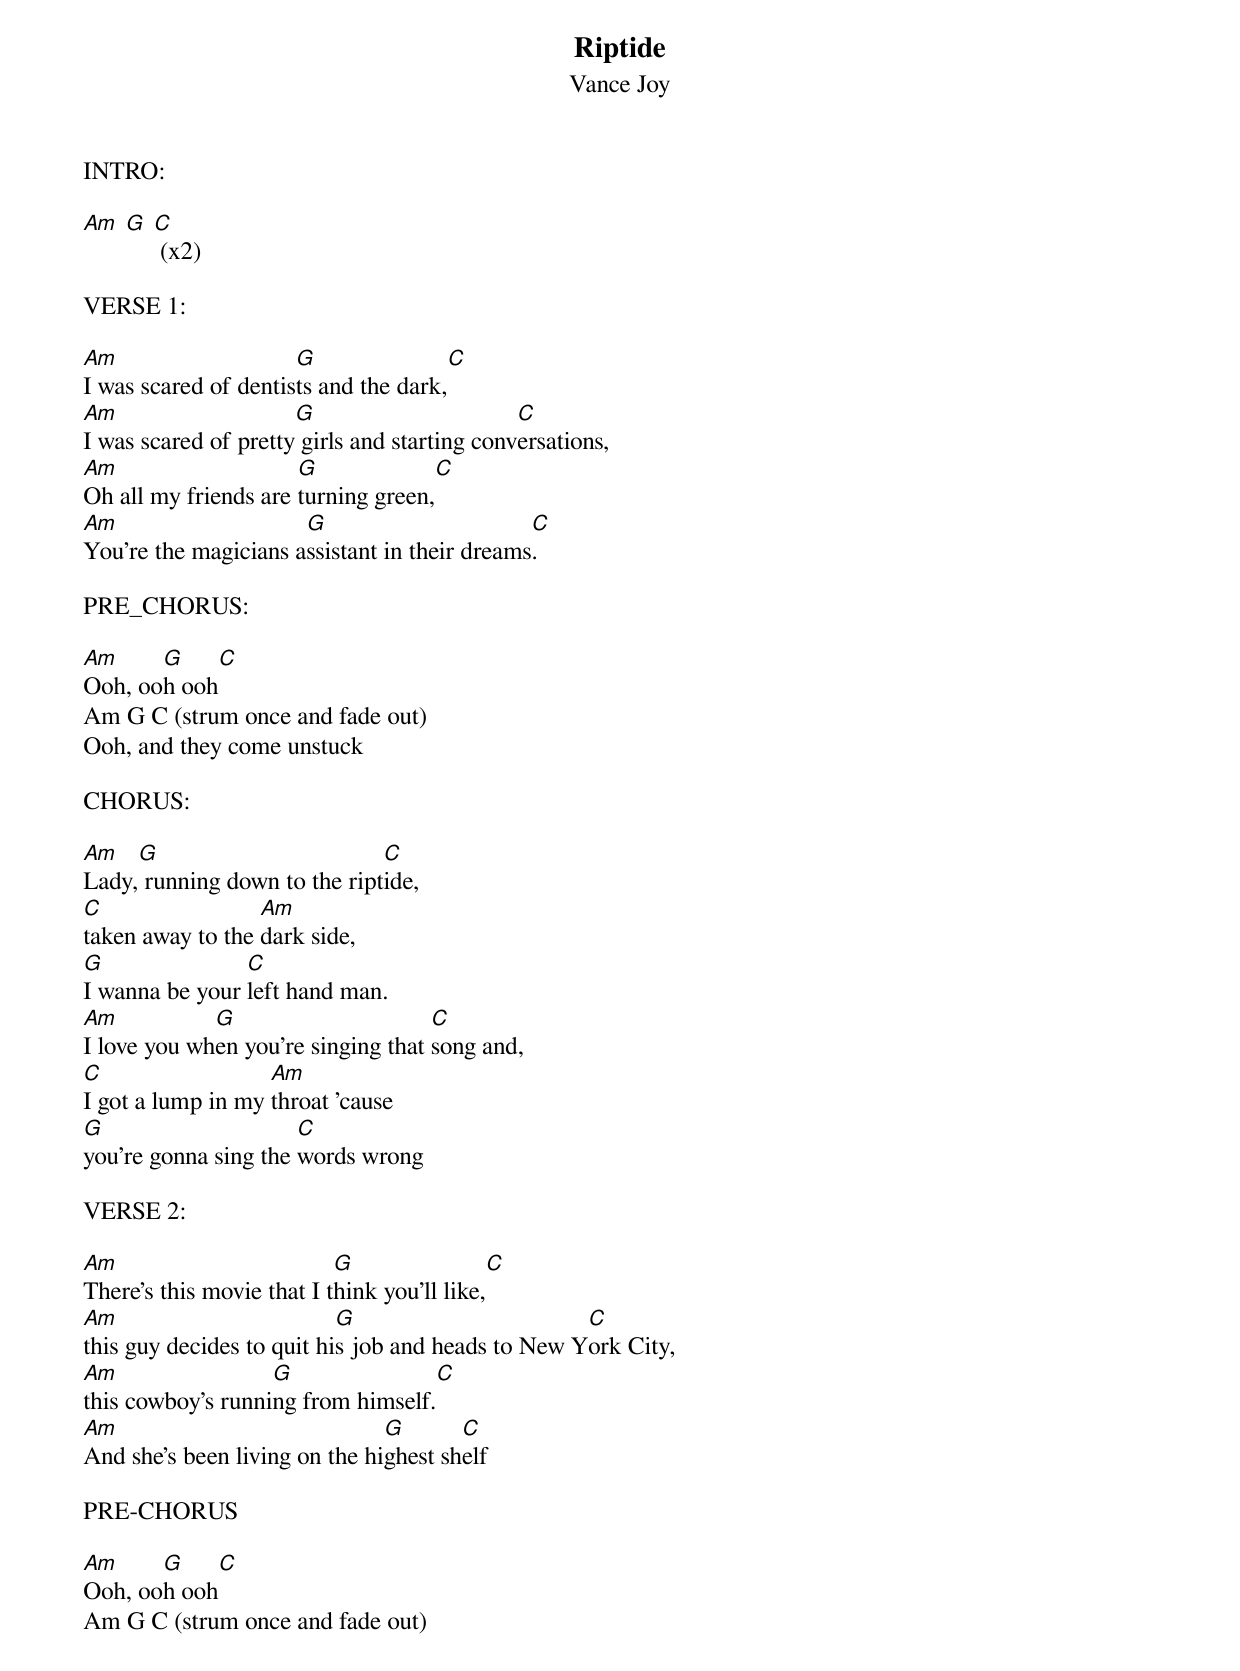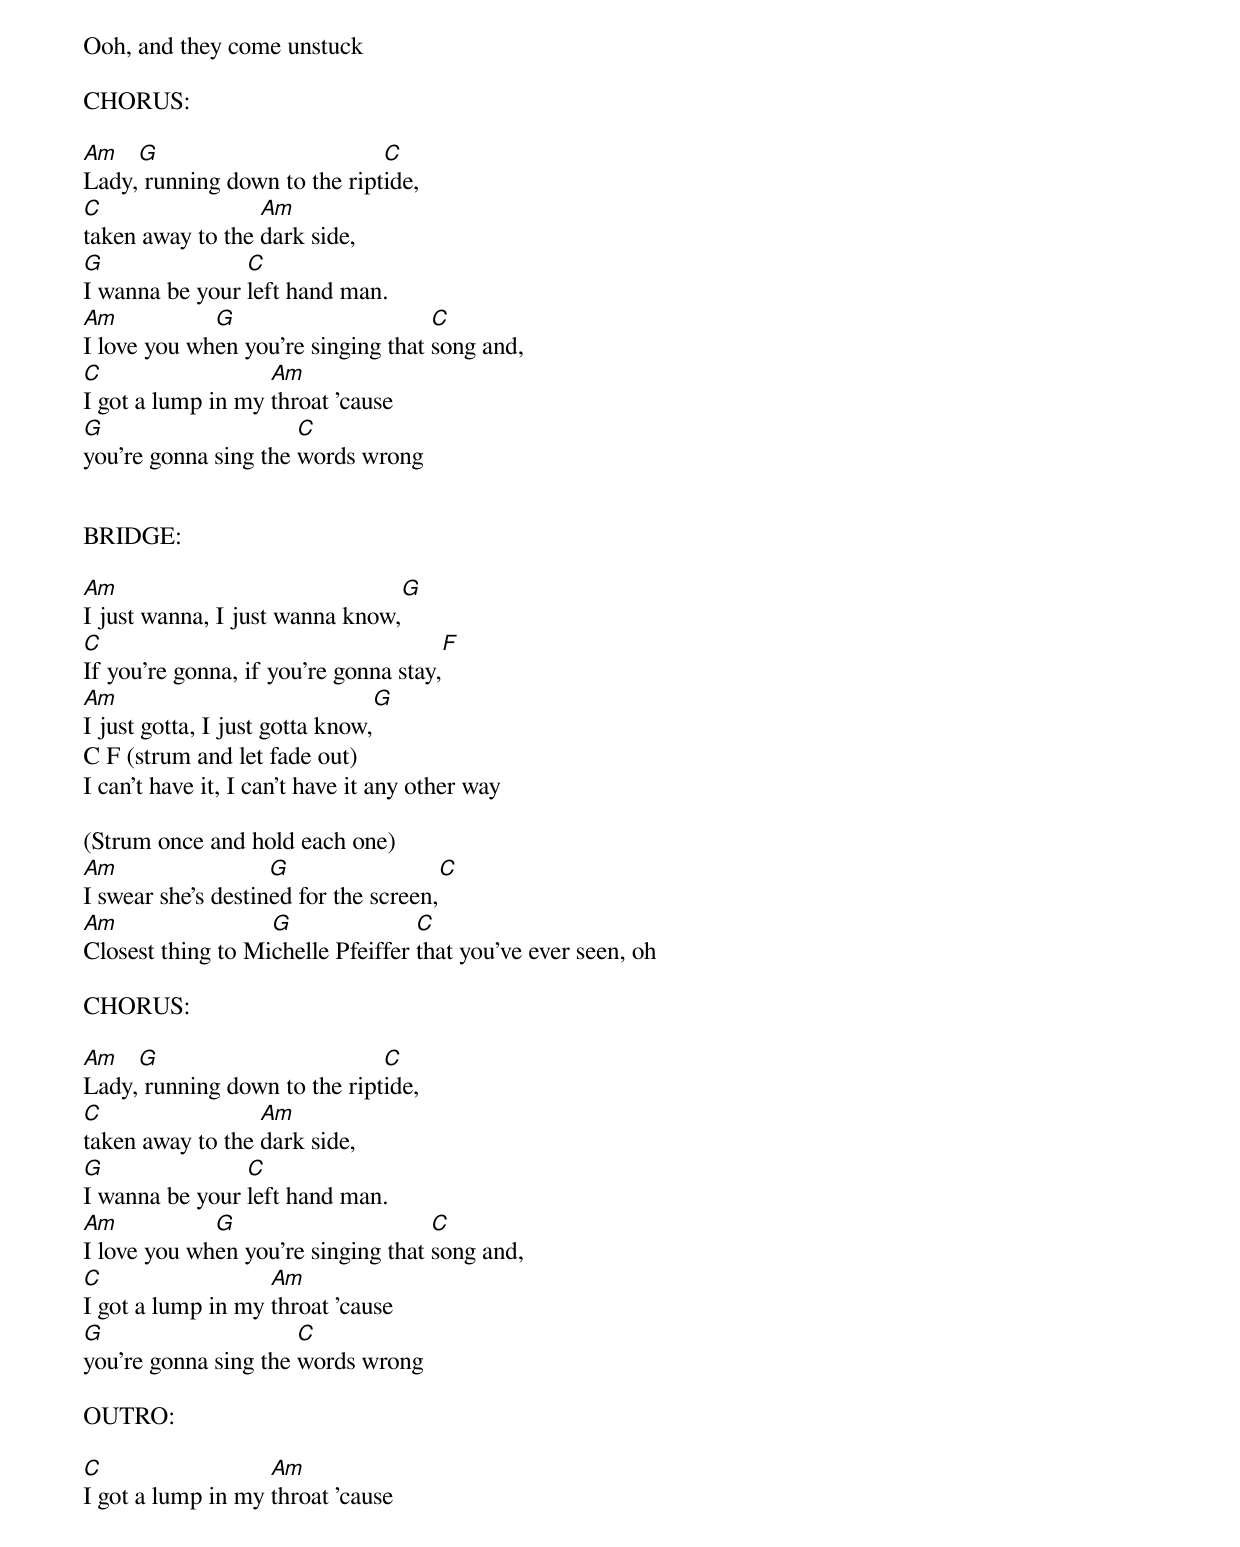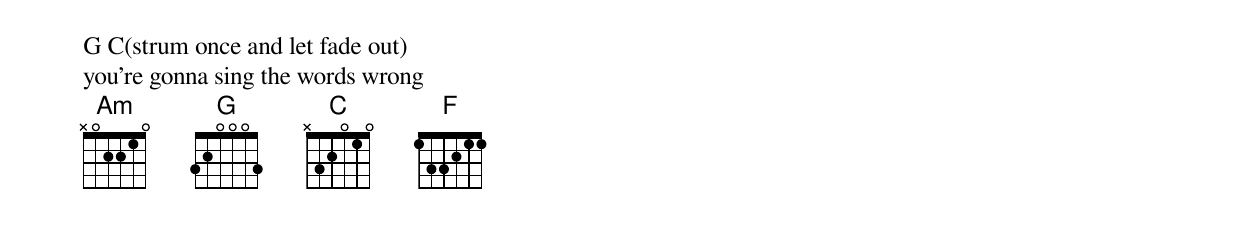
{t:Riptide}
{st:Vance Joy}


INTRO:

[Am] [G] [C] (x2)

VERSE 1:

[Am]I was scared of dentis[G]ts and the dark,[C]
[Am]I was scared of pretty[G] girls and starting conv[C]ersations,
[Am]Oh all my friends are [G]turning green,[C]
[Am]You're the magicians a[G]ssistant in their dreams[C].

PRE_CHORUS:

[Am]Ooh, oo[G]h ooh[C]
Am G C (strum once and fade out)
Ooh, and they come unstuck

CHORUS:

[Am]Lady,[G] running down to the ript[C]ide,
[C]taken away to the [Am]dark side,
[G]I wanna be your [C]left hand man.
[Am]I love you wh[G]en you're singing that [C]song and,
[C]I got a lump in my [Am]throat 'cause
[G]you're gonna sing the [C]words wrong

VERSE 2:

[Am]There's this movie that I t[G]hink you'll like,[C]
[Am]this guy decides to quit hi[G]s job and heads to New Y[C]ork City,
[Am]this cowboy's runni[G]ng from himself.[C]
[Am]And she's been living on the hi[G]ghest sh[C]elf

PRE-CHORUS

[Am]Ooh, oo[G]h ooh[C]
Am G C (strum once and fade out)
Ooh, and they come unstuck

CHORUS:

[Am]Lady,[G] running down to the ript[C]ide,
[C]taken away to the [Am]dark side,
[G]I wanna be your [C]left hand man.
[Am]I love you wh[G]en you're singing that [C]song and,
[C]I got a lump in my [Am]throat 'cause
[G]you're gonna sing the [C]words wrong


BRIDGE:

[Am]I just wanna, I just wanna know,[G]
[C]If you're gonna, if you're gonna stay,[F]
[Am]I just gotta, I just gotta know,[G]
C F (strum and let fade out)
I can't have it, I can't have it any other way

(Strum once and hold each one)
[Am]I swear she's destin[G]ed for the screen,[C]
[Am]Closest thing to Mi[G]chelle Pfeiffer [C]that you've ever seen, oh

CHORUS:

[Am]Lady,[G] running down to the ript[C]ide,
[C]taken away to the [Am]dark side,
[G]I wanna be your [C]left hand man.
[Am]I love you wh[G]en you're singing that [C]song and,
[C]I got a lump in my [Am]throat 'cause
[G]you're gonna sing the [C]words wrong

OUTRO:

[C]I got a lump in my [Am]throat 'cause
G C(strum once and let fade out)
you're gonna sing the words wrong
